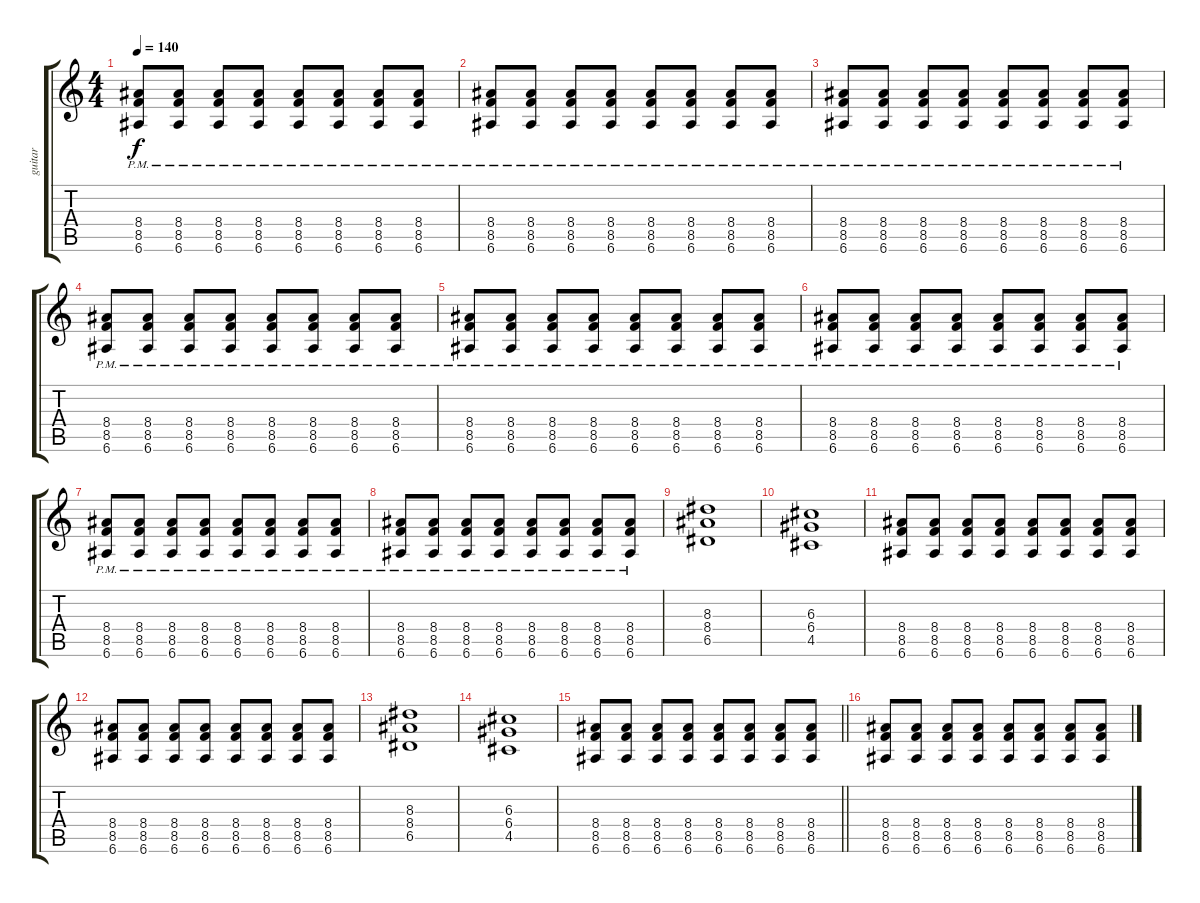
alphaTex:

\track ("guitar " "guitar ") {instrument overdrivenguitar}
\staff {score tabs}
\tuning (E4 B3 G3 D3 A2 E2) {hide}
\ts (4 4)
\tempo 140
\clef g2
\ks c
(8.4{pm} 8.5{pm} 6.6{pm}).8{dy f} (8.4{pm} 8.5{pm} 6.6{pm}).8 (8.4{pm} 8.5{pm} 6.6{pm}).8 (8.4{pm} 8.5{pm} 6.6{pm}).8 (8.4{pm} 8.5{pm} 6.6{pm}).8 (8.4{pm} 8.5{pm} 6.6{pm}).8 (8.4{pm} 8.5{pm} 6.6{pm}).8 (8.4{pm} 8.5{pm} 6.6{pm}).8 |
(8.4{pm} 8.5{pm} 6.6{pm}).8 (8.4{pm} 8.5{pm} 6.6{pm}).8 (8.4{pm} 8.5{pm} 6.6{pm}).8 (8.4{pm} 8.5{pm} 6.6{pm}).8 (8.4{pm} 8.5{pm} 6.6{pm}).8 (8.4{pm} 8.5{pm} 6.6{pm}).8 (8.4{pm} 8.5{pm} 6.6{pm}).8 (8.4{pm} 8.5{pm} 6.6{pm}).8 |
(8.4{pm} 8.5{pm} 6.6{pm}).8 (8.4{pm} 8.5{pm} 6.6{pm}).8 (8.4{pm} 8.5{pm} 6.6{pm}).8 (8.4{pm} 8.5{pm} 6.6{pm}).8 (8.4{pm} 8.5{pm} 6.6{pm}).8 (8.4{pm} 8.5{pm} 6.6{pm}).8 (8.4{pm} 8.5{pm} 6.6{pm}).8 (8.4{pm} 8.5{pm} 6.6{pm}).8 |
(8.4{pm} 8.5{pm} 6.6{pm}).8 (8.4{pm} 8.5{pm} 6.6{pm}).8 (8.4{pm} 8.5{pm} 6.6{pm}).8 (8.4{pm} 8.5{pm} 6.6{pm}).8 (8.4{pm} 8.5{pm} 6.6{pm}).8 (8.4{pm} 8.5{pm} 6.6{pm}).8 (8.4{pm} 8.5{pm} 6.6{pm}).8 (8.4{pm} 8.5{pm} 6.6{pm}).8 |
(8.4{pm} 8.5{pm} 6.6{pm}).8 (8.4{pm} 8.5{pm} 6.6{pm}).8 (8.4{pm} 8.5{pm} 6.6{pm}).8 (8.4{pm} 8.5{pm} 6.6{pm}).8 (8.4{pm} 8.5{pm} 6.6{pm}).8 (8.4{pm} 8.5{pm} 6.6{pm}).8 (8.4{pm} 8.5{pm} 6.6{pm}).8 (8.4{pm} 8.5{pm} 6.6{pm}).8 |
(8.4{pm} 8.5{pm} 6.6{pm}).8 (8.4{pm} 8.5{pm} 6.6{pm}).8 (8.4{pm} 8.5{pm} 6.6{pm}).8 (8.4{pm} 8.5{pm} 6.6{pm}).8 (8.4{pm} 8.5{pm} 6.6{pm}).8 (8.4{pm} 8.5{pm} 6.6{pm}).8 (8.4{pm} 8.5{pm} 6.6{pm}).8 (8.4{pm} 8.5{pm} 6.6{pm}).8 |
(8.4{pm} 8.5{pm} 6.6{pm}).8 (8.4{pm} 8.5{pm} 6.6{pm}).8 (8.4{pm} 8.5{pm} 6.6{pm}).8 (8.4{pm} 8.5{pm} 6.6{pm}).8 (8.4{pm} 8.5{pm} 6.6{pm}).8 (8.4{pm} 8.5{pm} 6.6{pm}).8 (8.4{pm} 8.5{pm} 6.6{pm}).8 (8.4{pm} 8.5{pm} 6.6{pm}).8 |
(8.4{pm} 8.5{pm} 6.6{pm}).8 (8.4{pm} 8.5{pm} 6.6{pm}).8 (8.4{pm} 8.5{pm} 6.6{pm}).8 (8.4{pm} 8.5{pm} 6.6{pm}).8 (8.4{pm} 8.5{pm} 6.6{pm}).8 (8.4{pm} 8.5{pm} 6.6{pm}).8 (8.4{pm} 8.5{pm} 6.6{pm}).8 (8.4{pm} 8.5{pm} 6.6{pm}).8 |
(8.3 8.4 6.5).1{instrument overdrivenguitar} |
(6.3 6.4 4.5).1 |
(8.4 8.5 6.6).8 (8.4 8.5 6.6).8 (8.4 8.5 6.6).8 (8.4 8.5 6.6).8 (8.4 8.5 6.6).8 (8.4 8.5 6.6).8 (8.4 8.5 6.6).8 (8.4 8.5 6.6).8 |
(8.4 8.5 6.6).8 (8.4 8.5 6.6).8 (8.4 8.5 6.6).8 (8.4 8.5 6.6).8 (8.4 8.5 6.6).8 (8.4 8.5 6.6).8 (8.4 8.5 6.6).8 (8.4 8.5 6.6).8 |
(8.3 8.4 6.5).1 |
(6.3 6.4 4.5).1 |
\barLineRight lightlight
(8.4 8.5 6.6).8 (8.4 8.5 6.6).8 (8.4 8.5 6.6).8 (8.4 8.5 6.6).8 (8.4 8.5 6.6).8 (8.4 8.5 6.6).8 (8.4 8.5 6.6).8 (8.4 8.5 6.6).8 |
(8.4 8.5 6.6).8 (8.4 8.5 6.6).8 (8.4 8.5 6.6).8 (8.4 8.5 6.6).8 (8.4 8.5 6.6).8 (8.4 8.5 6.6).8 (8.4 8.5 6.6).8 (8.4 8.5 6.6).8
